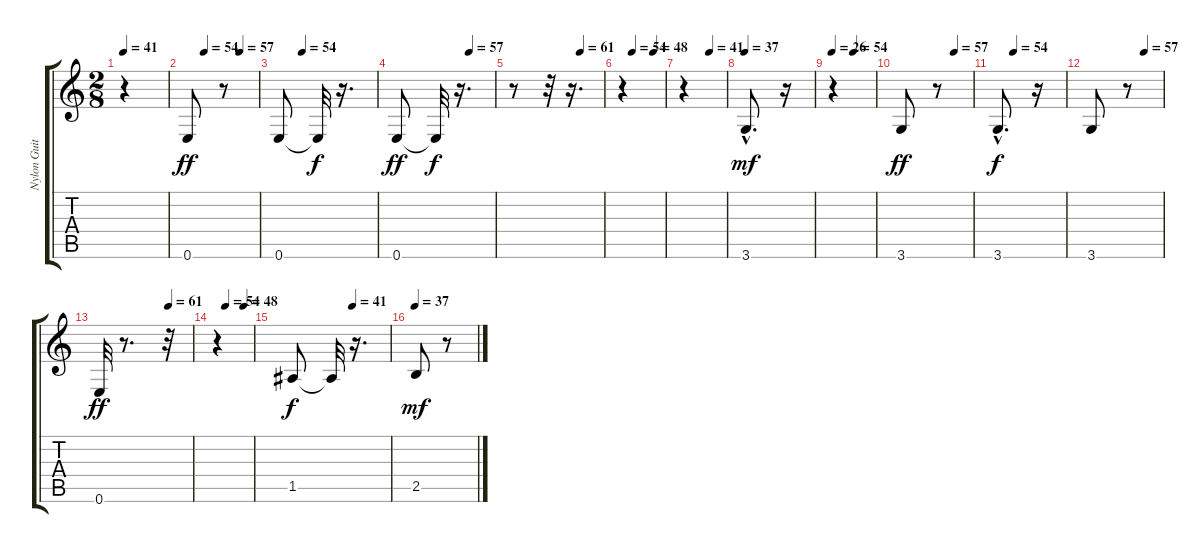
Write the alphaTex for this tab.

\track ("Nylon Guitar (6th string)" "Nylon Guit") {instrument acousticguitarnylon}
\staff {score tabs}
\tuning (E4 B3 G3 D3 A2 E2) {hide}
\ts (2 8)
\tempo 41
\clef g2
\ks c
r.4{dy ff instrument acousticguitarnylon} |
\tempo (54 0.25)
\tempo (57 0.75)
0.6.8 r.8 |
\tempo (54 0.25)
0.6.8 0.6{t}.32{dy f} r.16{d} |
\tempo (57 0.75)
0.6.8{dy ff} 0.6{t}.32{dy f} r.16{d} |
\tempo (61 0.75)
r.8 r.32 r.16{d} |
\tempo (54 0.25)
\tempo (48 0.75)
r.4 |
\tempo (41 0.625)
r.4 |
\tempo 37
3.6{hac}.8{d dy mf} r.16 |
\tempo 26
\tempo (54 0.5)
r.4 |
\tempo (57 0.75)
3.6.8{dy ff} r.8 |
\tempo (54 0.25)
3.6{hac}.8{d dy f} r.16 |
\tempo (57 0.75)
3.6.8 r.8 |
\tempo (61 0.75)
0.6.32{dy ff} r.8{d} r.32 |
\tempo (54 0.25)
\tempo (48 0.75)
r.4 |
\tempo (41 0.625)
1.5.8{dy f} 1.5{t}.32 r.16{d} |
\tempo 37
2.5.8{dy mf} r.8
